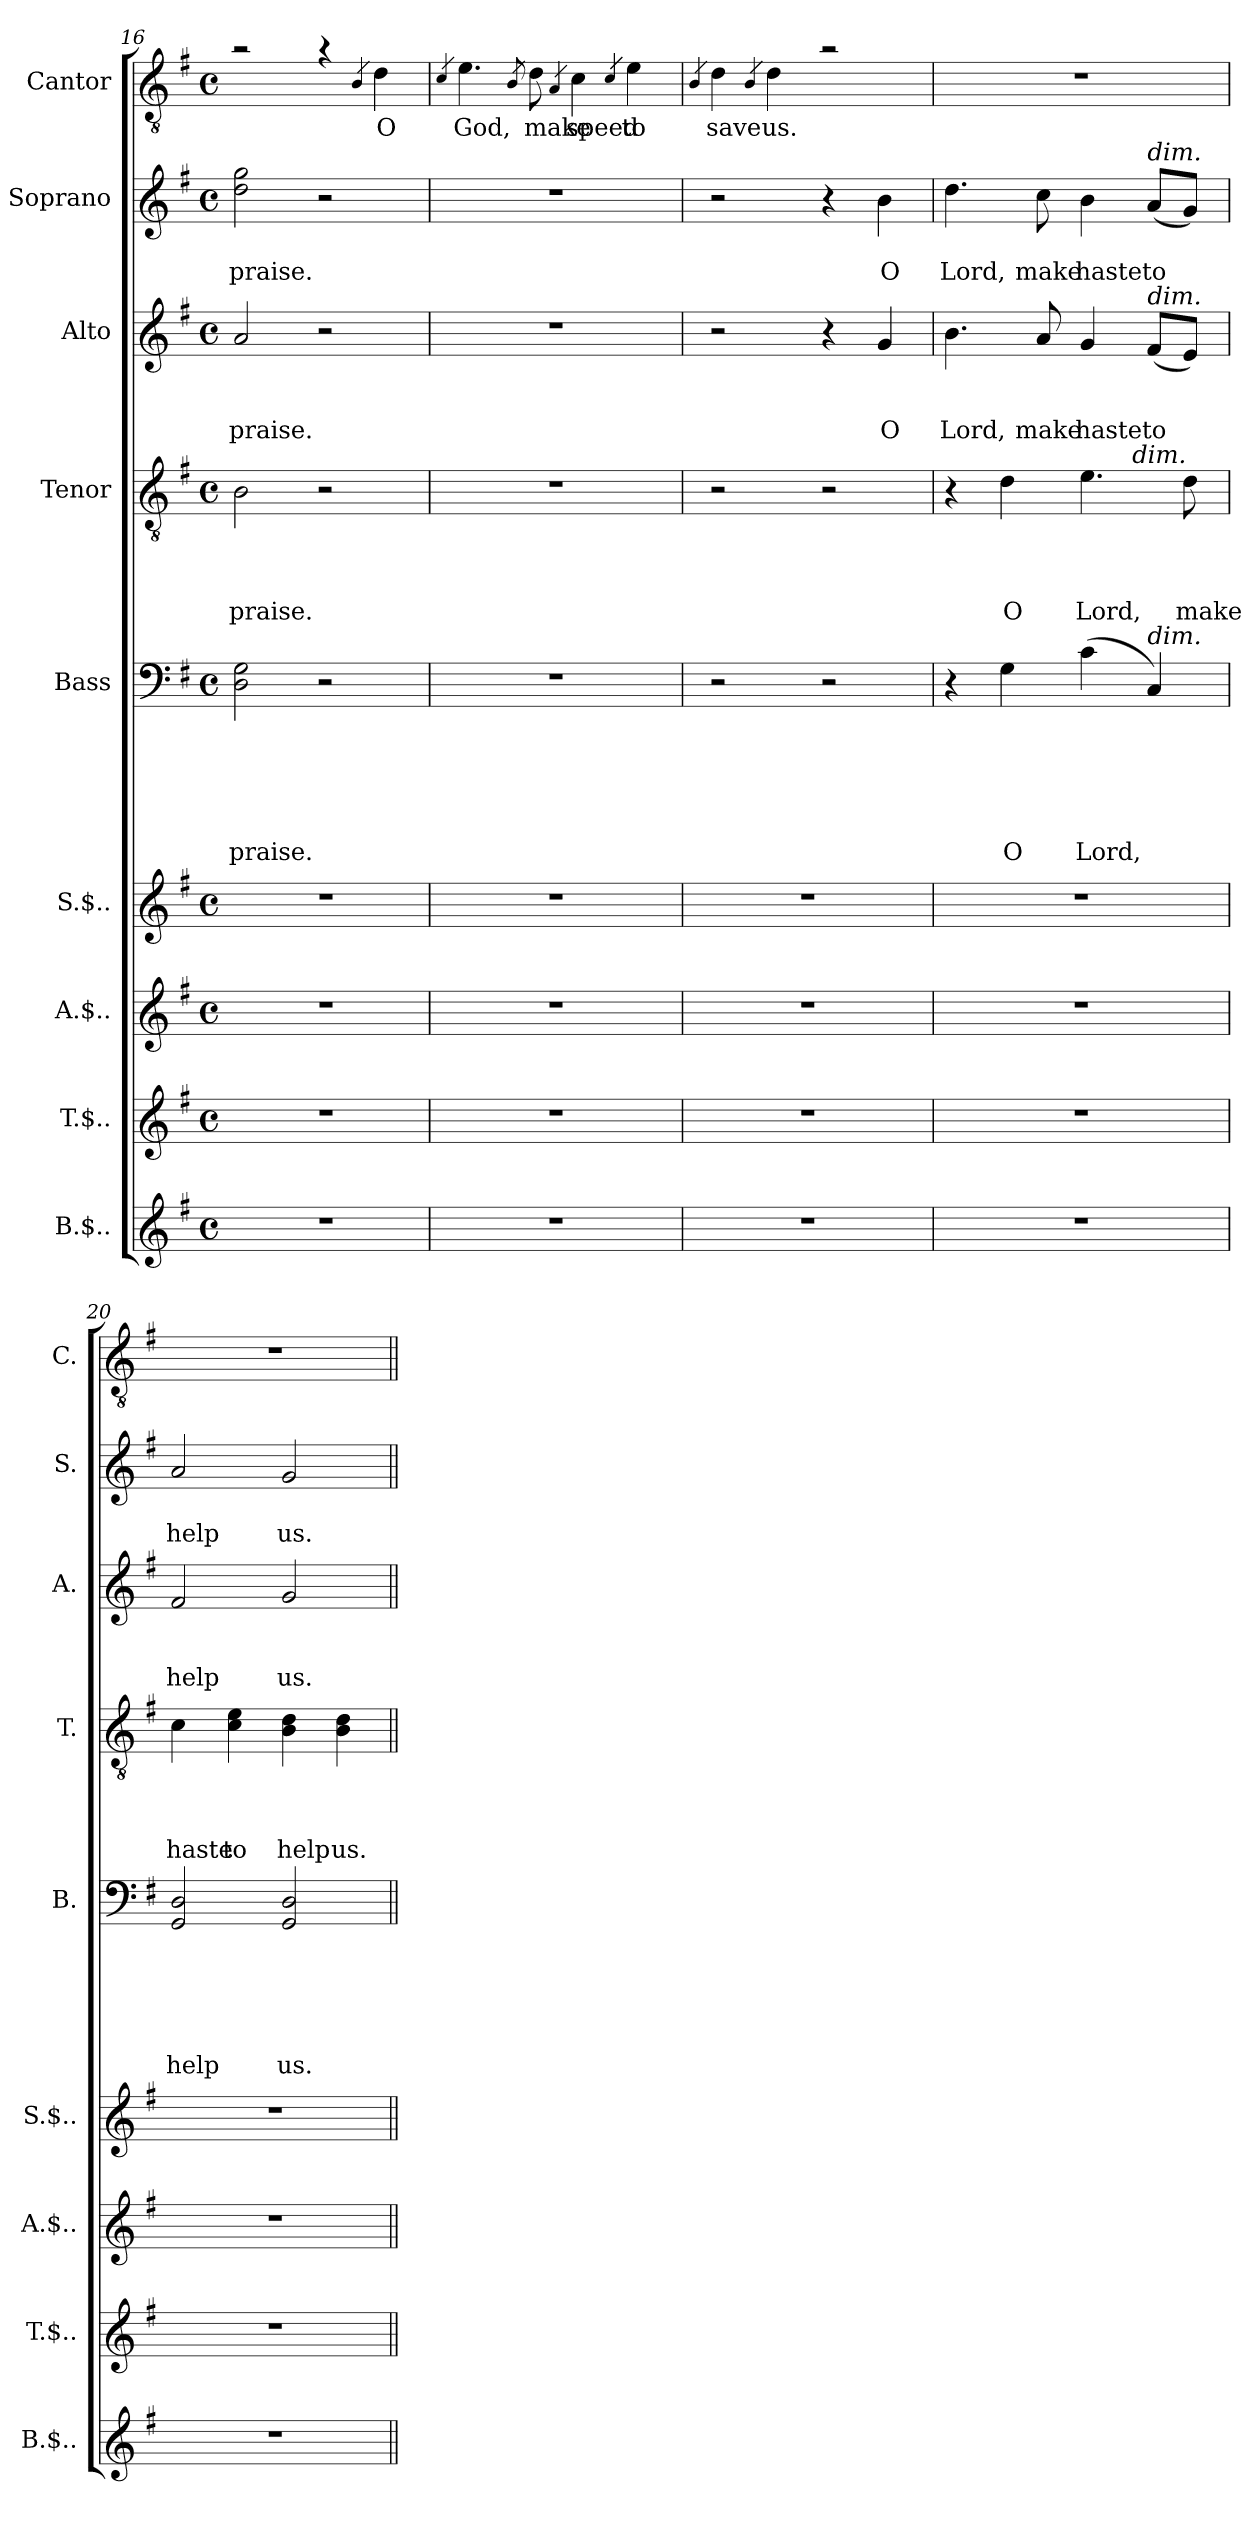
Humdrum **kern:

**kern	**kern	**kern	**kern	**kern	**text	**text	**text	**text	**text	**text	**kern	**text	**text	**text	**text	**kern	**text	**text	**text	**kern	**text	**text	**kern	**text
*part9	*part8	*part7	*part6	*part5	*part5	*part5	*part5	*part5	*part5	*part5	*part4	*part4	*part4	*part4	*part4	*part3	*part3	*part3	*part3	*part2	*part2	*part2	*part1	*part1
*staff9	*staff8	*staff7	*staff6	*staff5	*staff5	*staff5	*staff5	*staff5	*staff5	*staff5	*staff4	*staff4	*staff4	*staff4	*staff4	*staff3	*staff3	*staff3	*staff3	*staff2	*staff2	*staff2	*staff1	*staff1
*I"B.$..	*I"T.$..	*I"A.$..	*I"S.$..	*I"Bass	*	*	*	*	*	*	*I"Tenor	*	*	*	*	*I"Alto	*	*	*	*I"Soprano	*	*	*I"Cantor	*
*I'B.$..	*I'T.$..	*I'A.$..	*I'S.$..	*I'B.	*	*	*	*	*	*	*I'T.	*	*	*	*	*I'A.	*	*	*	*I'S.	*	*	*I'C.	*
!!LO:LB:g=z
*clefG2	*clefG2	*clefG2	*clefG2	*clefF4	*	*	*	*	*	*	*clefGv2	*	*	*	*	*clefG2	*	*	*	*clefG2	*	*	*clefGv2	*
*k[f#]	*k[f#]	*k[f#]	*k[f#]	*k[f#]	*	*	*	*	*	*	*k[f#]	*	*	*	*	*k[f#]	*	*	*	*k[f#]	*	*	*k[f#]	*
*G:	*G:	*G:	*G:	*G:	*	*	*	*	*	*	*G:	*	*	*	*	*G:	*	*	*	*G:	*	*	*G:	*
*M4/4	*M4/4	*M4/4	*M4/4	*M4/4	*	*	*	*	*	*	*M4/4	*	*	*	*	*M4/4	*	*	*	*M4/4	*	*	*M4/4	*
*met(c)	*met(c)	*met(c)	*met(c)	*met(c)	*	*	*	*	*	*	*met(c)	*	*	*	*	*met(c)	*	*	*	*met(c)	*	*	*met(c)	*
=16	=16	=16	=16	=16	=16	=16	=16	=16	=16	=16	=16	=16	=16	=16	=16	=16	=16	=16	=16	=16	=16	=16	=16	=16
!	!	!	!	!	!	!	!	!	!	!LO:LY:b	!	!	!	!	!LO:LY:b	!	!	!	!LO:LY:b	!	!	!LO:LY:b	!	!
*	*	*	*	*	*	*	*	*	*	*	*	*	*	*	*	*	*	*	*	*	*	*	*^	*
1r	1r	1r	1r	2D\ 2G\	.	.	.	.	.	praise.	2B\	.	.	.	praise.	2a/	.	.	praise.	2dd\ 2gg\	.	praise.	2ra	2.ryy	.
.	.	.	.	2r	.	.	.	.	.	.	2r	.	.	.	.	2r	.	.	.	2r	.	.	4ra	.	.
.	.	.	.	.	.	.	.	.	.	.	.	.	.	.	.	.	.	.	.	.	.	.	.	4qB/	.
!	!	!	!	!	!	!	!	!	!	!	!	!	!	!	!	!	!	!	!	!	!	!	!	!	!LO:LY:b
.	.	.	.	.	.	.	.	.	.	.	.	.	.	.	.	.	.	.	.	.	.	.	4d\	4ryy	O
=17	=17	=17	=17	=17	=17	=17	=17	=17	=17	=17	=17	=17	=17	=17	=17	=17	=17	=17	=17	=17	=17	=17	=17	=17	=17
.	.	.	.	.	.	.	.	.	.	.	.	.	.	.	.	.	.	.	.	.	.	.	.	4qc/	.
!	!	!	!	!	!	!	!	!	!	!	!	!	!	!	!	!	!	!	!	!	!	!	!	!	!LO:LY:b
1r	1r	1r	1r	1r	.	.	.	.	.	.	1r	.	.	.	.	1r	.	.	.	1r	.	.	4.e\	4.ryy	God,
.	.	.	.	.	.	.	.	.	.	.	.	.	.	.	.	.	.	.	.	.	.	.	8qB/	.	.
!	!	!	!	!	!	!	!	!	!	!	!	!	!	!	!	!	!	!	!	!	!	!	!	!	!LO:LY:b
.	.	.	.	.	.	.	.	.	.	.	.	.	.	.	.	.	.	.	.	.	.	.	8ryy	8d\	make
.	.	.	.	.	.	.	.	.	.	.	.	.	.	.	.	.	.	.	.	.	.	.	.	4qA/	.
!	!	!	!	!	!	!	!	!	!	!	!	!	!	!	!	!	!	!	!	!	!	!	!	!	!LO:LY:b
.	.	.	.	.	.	.	.	.	.	.	.	.	.	.	.	.	.	.	.	.	.	.	4c\	4ryy	speed
.	.	.	.	.	.	.	.	.	.	.	.	.	.	.	.	.	.	.	.	.	.	.	4qc/	.	.
!	!	!	!	!	!	!	!	!	!	!	!	!	!	!	!	!	!	!	!	!	!	!	!	!	!LO:LY:b
.	.	.	.	.	.	.	.	.	.	.	.	.	.	.	.	.	.	.	.	.	.	.	4ryy	4e\	to
=18	=18	=18	=18	=18	=18	=18	=18	=18	=18	=18	=18	=18	=18	=18	=18	=18	=18	=18	=18	=18	=18	=18	=18	=18	=18
.	.	.	.	.	.	.	.	.	.	.	.	.	.	.	.	.	.	.	.	.	.	.	.	4qB/	.
!	!	!	!	!	!	!	!	!	!	!	!	!	!	!	!	!	!	!	!	!	!	!	!	!	!LO:LY:b
1r	1r	1r	1r	2r	.	.	.	.	.	.	2r	.	.	.	.	2r	.	.	.	2r	.	.	4d\	4ryy	save
.	.	.	.	.	.	.	.	.	.	.	.	.	.	.	.	.	.	.	.	.	.	.	4qB/	.	.
!	!	!	!	!	!	!	!	!	!	!	!	!	!	!	!	!	!	!	!	!	!	!	!	!	!LO:LY:b
.	.	.	.	.	.	.	.	.	.	.	.	.	.	.	.	.	.	.	.	.	.	.	4ryy	4d\	us.
.	.	.	.	2r	.	.	.	.	.	.	2r	.	.	.	.	4r	.	.	.	4r	.	.	2ra	2ryy	.
!	!	!	!	!	!	!	!	!	!	!	!	!	!	!	!	!	!	!	!LO:LY:b	!	!	!LO:LY:b	!	!	!
.	.	.	.	.	.	.	.	.	.	.	.	.	.	.	.	4g/	.	.	O	4b\	.	O	.	.	.
*	*	*	*	*	*	*	*	*	*	*	*	*	*	*	*	*	*	*	*	*	*	*	*v	*v	*
=19	=19	=19	=19	=19	=19	=19	=19	=19	=19	=19	=19	=19	=19	=19	=19	=19	=19	=19	=19	=19	=19	=19	=19	=19
!	!	!	!	!	!	!	!	!	!	!	!	!	!	!	!	!	!	!	!LO:LY:b	!	!	!LO:LY:b	!	!
*	*	*	*	*	*	*	*	*	*	*	*^	*	*	*	*	*	*	*	*	*	*	*	*	*
1r	1r	1r	1r	4r	.	.	.	.	.	.	4r	2ryy	.	.	.	.	4.b\	.	.	Lord,	4.dd\	.	Lord,	1r	.
!	!	!	!	!	!	!	!	!	!	!LO:LY:b	!	!	!	!	!	!LO:LY:b	!	!	!	!	!	!	!	!	!
.	.	.	.	4G\	.	.	.	.	.	O	4d\	.	.	.	.	O	.	.	.	.	.	.	.	.	.
!	!	!	!	!	!	!	!	!	!	!	!	!	!	!	!	!	!	!	!	!LO:LY:b	!	!	!LO:LY:b	!	!
.	.	.	.	.	.	.	.	.	.	.	.	.	.	.	.	.	8a/	.	.	make	8cc\	.	make	.	.
!	!	!	!	!	!	!	!	!	!	!LO:LY:b	!	!	!	!	!	!LO:LY:b	!	!	!	!LO:LY:b	!	!	!LO:LY:b	!	!
.	.	.	.	(>4c\	.	.	.	.	.	Lord,	4.e\	8..ryy	.	.	.	Lord,	4g/	.	.	haste	4b\	.	haste	.	.
!	!	!	!	!	!	!	!	!	!	!	!	!LO:TX:a:i:t=dim.	!	!	!	!	!	!	!	!	!	!	!	!	!
.	.	.	.	.	.	.	.	.	.	.	.	4ryy	.	.	.	.	.	.	.	.	.	.	.	.	.
!	!	!	!	!	!	!	!	!	!	!	!	!	!	!	!	!	!	!	!	!	!LO:TX:a:i:t=dim.	!	!	!	!
!	!	!	!	!	!	!	!	!	!	!	!	!	!	!	!	!	!LO:TX:a:i:t=dim.	!	!	!	!	!	!	!	!
!	!	!	!	!LO:TX:a:i:t=dim.	!	!	!	!	!	!	!	!	!	!	!	!	!	!	!	!	!	!	!	!	!
!	!	!	!	!	!	!	!	!	!	!	!	!	!	!	!	!	!	!	!	!LO:LY:b	!	!	!LO:LY:b	!	!
.	.	.	.	4C/)	.	.	.	.	.	.	.	.	.	.	.	.	(<8f#/L	.	.	to	(<8a/L	.	to	.	.
!	!	!	!	!	!	!	!	!	!	!	!	!	!	!	!	!LO:LY:b	!	!	!	!	!	!	!	!	!
.	.	.	.	.	.	.	.	.	.	.	8d\	.	.	.	.	make	8e/J)	.	.	.	8g/J)	.	.	.	.
.	.	.	.	.	.	.	.	.	.	.	.	32ryy	.	.	.	.	.	.	.	.	.	.	.	.	.
=20	=20	=20	=20	=20	=20	=20	=20	=20	=20	=20	=20	=20	=20	=20	=20	=20	=20	=20	=20	=20	=20	=20	=20	=20	=20
!	!	!	!	!	!	!	!	!	!	!LO:LY:b	!	!	!	!	!	!LO:LY:b	!	!	!	!LO:LY:b	!	!	!LO:LY:b	!	!
*	*	*	*	*	*	*	*	*	*	*	*v	*v	*	*	*	*	*	*	*	*	*	*	*	*	*
1r	1r	1r	1r	2GG/ 2D/	.	.	.	.	.	help	4c\	.	.	.	haste	2f#/	.	.	help	2a/	.	help	1r	.
!	!	!	!	!	!	!	!	!	!	!	!	!	!	!	!LO:LY:b	!	!	!	!	!	!	!	!	!
.	.	.	.	.	.	.	.	.	.	.	4c\ 4e\	.	.	.	to	.	.	.	.	.	.	.	.	.
!	!	!	!	!	!	!	!	!	!	!LO:LY:b	!	!	!	!	!LO:LY:b	!	!	!	!LO:LY:b	!	!	!LO:LY:b	!	!
.	.	.	.	2GG/ 2D/	.	.	.	.	.	us.	4B\ 4d\	.	.	.	help	2g/	.	.	us.	2g/	.	us.	.	.
!	!	!	!	!	!	!	!	!	!	!	!	!	!	!	!LO:LY:b	!	!	!	!	!	!	!	!	!
.	.	.	.	.	.	.	.	.	.	.	4B\ 4d\	.	.	.	us.	.	.	.	.	.	.	.	.	.
=||	=||	=||	=||	=||	=||	=||	=||	=||	=||	=||	=||	=||	=||	=||	=||	=||	=||	=||	=||	=||	=||	=||	=||	=||
*-	*-	*-	*-	*-	*-	*-	*-	*-	*-	*-	*-	*-	*-	*-	*-	*-	*-	*-	*-	*-	*-	*-	*-	*-
